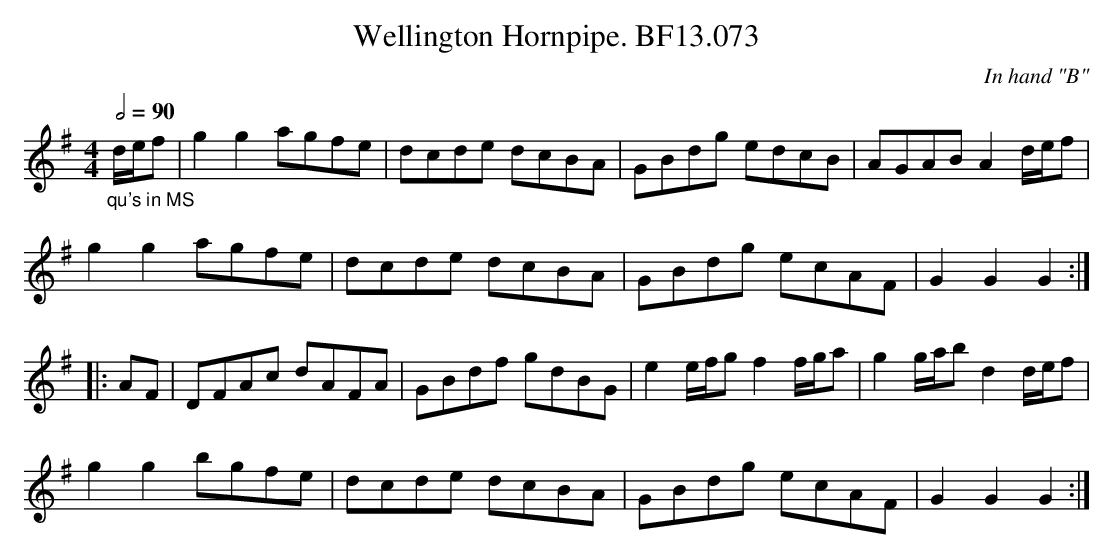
X:1
T:Wellington Hornpipe. BF13.073
M:4/4
L:1/8
Q:1/2=90
C:In hand "B"
K:G
"_qu's in MS"d/e/f|g2g2agfe|dcde dcBA|GBdg edcB|AGAB A2d/e/f|
g2g2agfe|dcde dcBA|GBdg ecAF|G2G2G2:|
|:AF|DFAc dAFA|GBdf gdBG|e2e/f/gf2f/g/a|g2g/a/bd2d/e/f|
g2g2bgfe|dcde dcBA|GBdg ecAF|G2G2G2:|
